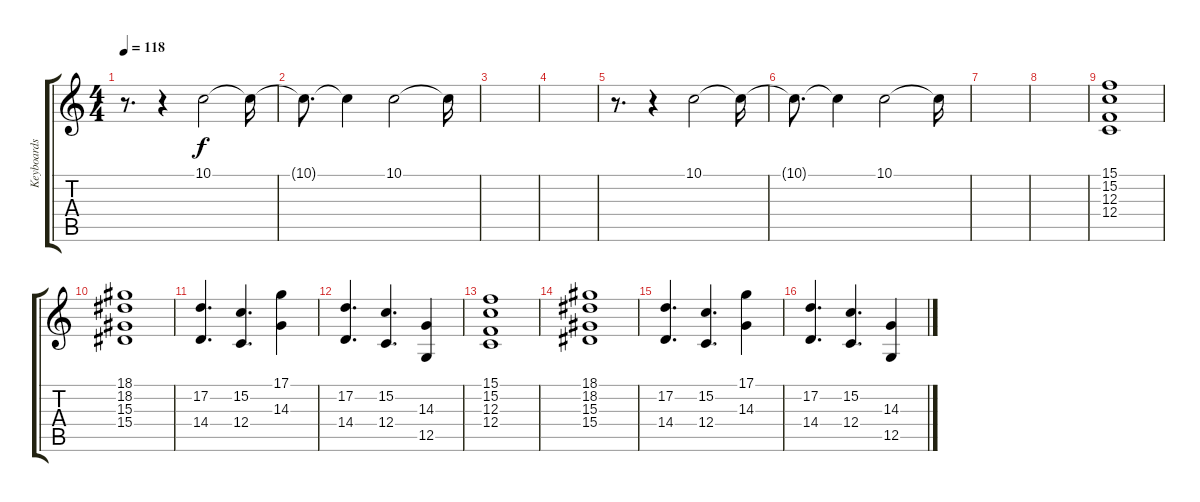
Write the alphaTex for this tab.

\track ("Keyboards" "Keyboards") {instrument pad2warm}
\staff {score tabs}
\tuning (D4 A3 F3 C3 G2 C2) {hide}
\ts (4 4)
\tempo 118
\clef g2
\ks c
r.8{d dy f volume 14 balance 8 instrument acousticgrandpiano} r.4 10.1.2 10.1{t}.16 |
10.1{t}.8{d} 10.1{t}.4 10.1.2 10.1{t}.16 |
|
|
r.8{d volume 14 balance 8 instrument acousticgrandpiano} r.4 10.1.2 10.1{t}.16 |
10.1{t}.8{d} 10.1{t}.4 10.1.2 10.1{t}.16 |
|
|
(15.1 15.2 12.3 12.4).1{volume 10 instrument stringensemble1} |
(18.1 18.2 15.3 15.4).1 |
(17.2 14.4).4{d} (15.2 12.4).4{d} (17.1 14.3).4 |
(17.2 14.4).4{d} (15.2 12.4).4{d} (14.3 12.5).4 |
(15.1 15.2 12.3 12.4).1{instrument stringensemble1} |
(18.1 18.2 15.3 15.4).1 |
(17.2 14.4).4{d} (15.2 12.4).4{d} (17.1 14.3).4 |
(17.2 14.4).4{d} (15.2 12.4).4{d} (14.3 12.5).4
